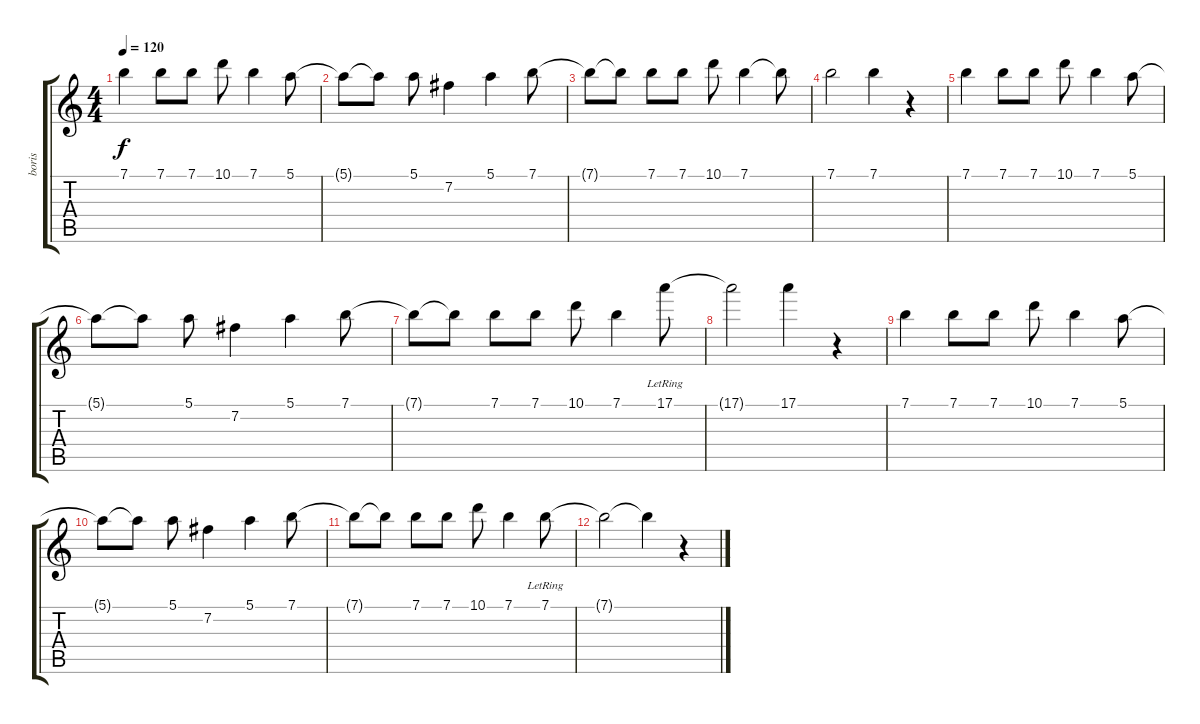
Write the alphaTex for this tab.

\track ("boris" "boris") {instrument distortionguitar}
\staff {score tabs}
\tuning (E4 B3 G3 D3 A2 E2) {hide}
\ts (4 4)
\tempo 120
\clef g2
\ks c
7.1.4{dy f} 7.1.8 7.1.8 10.1.8 7.1.4 5.1.8 |
5.1{t}.8 5.1{t}.8 5.1.8 7.2.4 5.1.4 7.1.8 |
7.1{t}.8 7.1{t}.8 7.1.8 7.1.8 10.1.8 7.1.4 7.1{t}.8 |
7.1.2 7.1.4 r.4 |
7.1.4 7.1.8 7.1.8 10.1.8 7.1.4 5.1.8 |
5.1{t}.8 5.1{t}.8 5.1.8 7.2.4 5.1.4 7.1.8 |
7.1{t}.8 7.1{t}.8 7.1.8 7.1.8 10.1.8 7.1.4 17.1{lr}.8 |
17.1{t}.2 17.1.4 r.4 |
7.1.4 7.1.8 7.1.8 10.1.8 7.1.4 5.1.8 |
5.1{t}.8 5.1{t}.8 5.1.8 7.2.4 5.1.4 7.1.8 |
7.1{t}.8 7.1{t}.8 7.1.8 7.1.8 10.1.8 7.1.4 7.1{lr}.8 |
7.1{t}.2 7.1{t}.4 r.4
